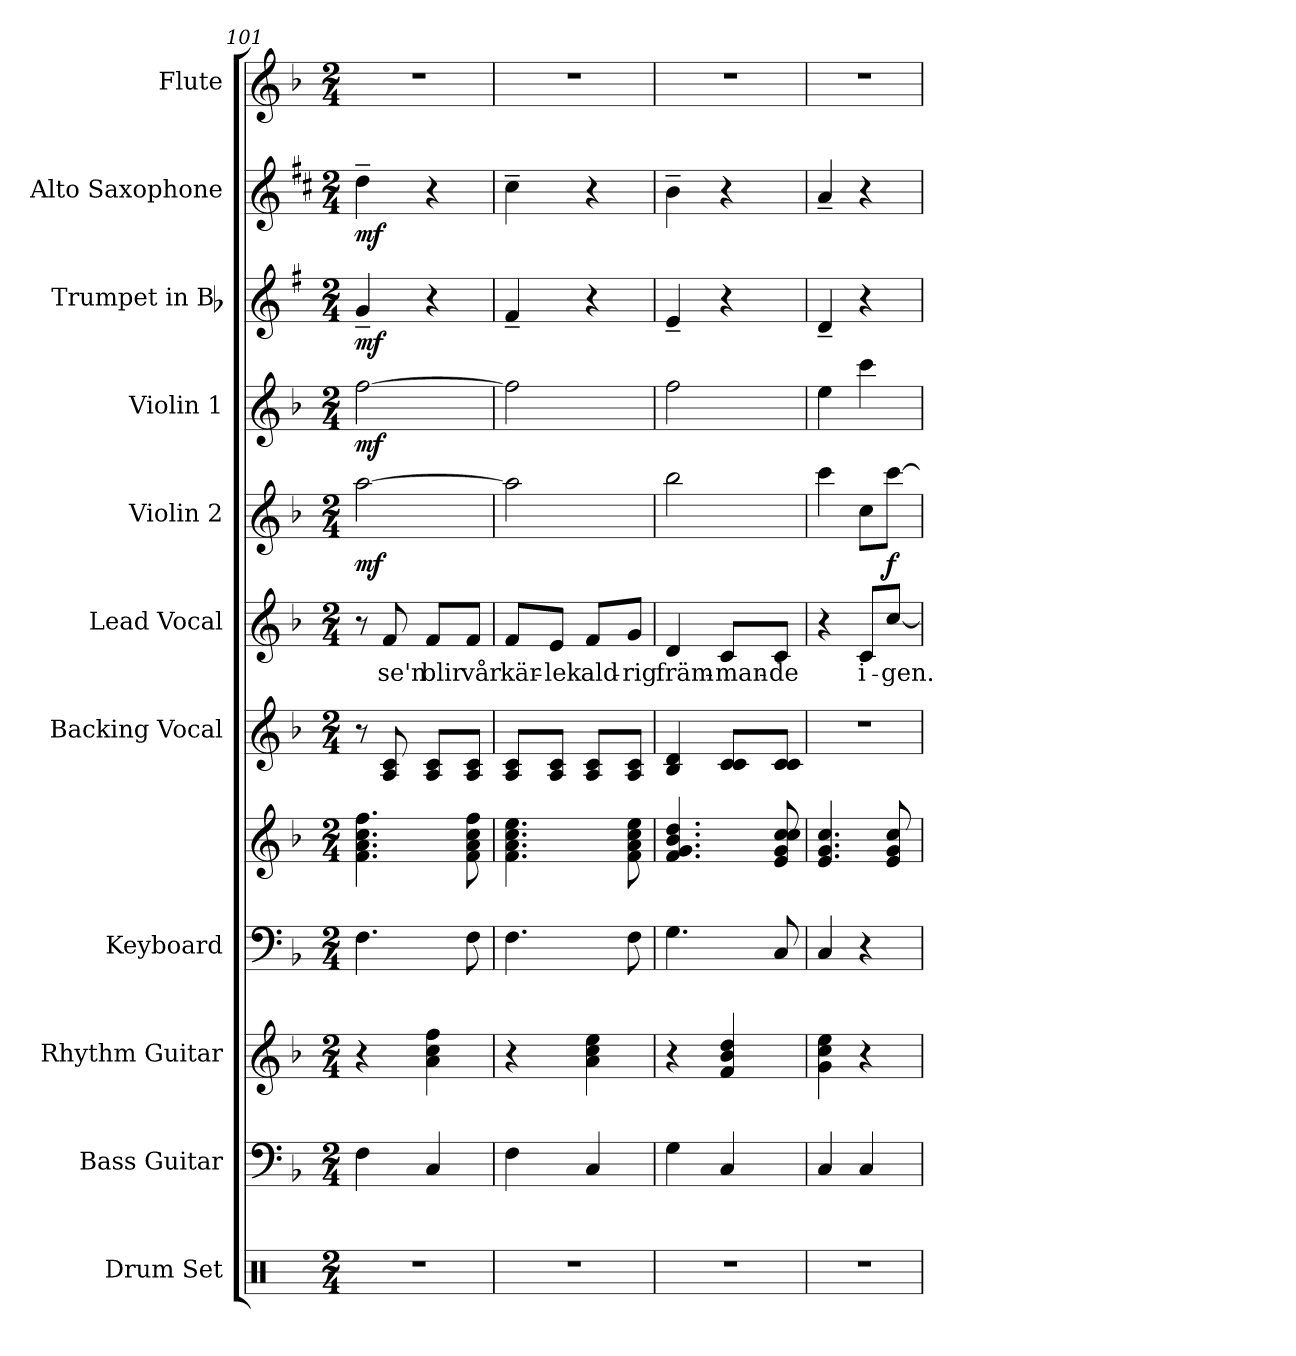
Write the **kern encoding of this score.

**kern	**kern	**kern	**kern	**kern	**kern	**kern	**text	**kern	**dynam	**kern	**dynam	**kern	**dynam	**kern	**dynam	**kern
*part11	*part10	*part9	*part8	*part8	*part7	*part6	*part6	*part5	*part5	*part4	*part4	*part3	*part3	*part2	*part2	*part1
*staff12	*staff11	*staff10	*staff9	*staff8	*staff7	*staff6	*staff6	*staff5	*staff5	*staff4	*staff4	*staff3	*staff3	*staff2	*staff2	*staff1
*I"Drum Set	*I"Bass Guitar	*I"Rhythm Guitar	*I"Keyboard	*	*I"Backing Vocal	*I"Lead Vocal	*	*I"Violin 2	*	*I"Violin 1	*	*I"Trumpet in Bb	*	*I"Alto Saxophone	*	*I"Flute
*I'Dr.	*I'Bass	*I'Rhy.	*I'Kbd.	*	*	*	*	*I'Vln. 2	*	*I'Vln. 1	*	*I'Tpt.	*	*I'Alto Sax.	*	*I'Fl.
*clefX	*clefF4	*clefG2	*clefF4	*clefG2	*clefG2	*clefG2	*	*clefG2	*	*clefG2	*	*clefG2	*	*clefG2	*	*clefG2
*	*ITrd7c12	*ITrd7c12	*	*	*	*	*	*	*	*	*	*ITrd1c2	*	*ITrd5c9	*	*
*k[]	*k[b-]	*k[b-]	*k[b-]	*k[b-]	*k[b-]	*k[b-]	*	*k[b-]	*	*k[b-]	*	*k[b-]	*	*k[b-]	*	*k[b-]
*C:	*F:	*F:	*F:	*F:	*F:	*F:	*	*F:	*	*F:	*	*F:	*	*F:	*	*F:
*M2/4	*M2/4	*M2/4	*M2/4	*M2/4	*M2/4	*M2/4	*	*M2/4	*	*M2/4	*	*M2/4	*	*M2/4	*	*M2/4
=101	=101	=101	=101	=101	=101	=101	=101	=101	=101	=101	=101	=101	=101	=101	=101	=101
!LO:N:vis=1	!	!	!	!	!	!	!	!	!	!	!	!	!	!	!	!LO:N:vis=1
2r	4FFi\	4r	4.Fi\	4.fi\ 4.ai 4.cci 4.ffi	8r	8r	.	[>2aai\	mf	[>2ffi\	mf	4f~i/	mf	4f~i\	mf	2r
!	!	!	!	!	!	!	!LO:LY:b:color=#000000	!	!	!	!	!	!	!	!	!
.	.	.	.	.	8Ai/ 8ci	8fi/	se'n	.	.	.	.	.	.	.	.	.
!	!	!	!	!	!	!	!LO:LY:b:color=#000000	!	!	!	!	!	!	!	!	!
.	4CCi/	4Ai\ 4ci 4fi	.	.	8Ai/ 8ciL	8fi/L	blir	.	.	.	.	4r	.	4r	.	.
!	!	!	!	!	!	!	!LO:LY:b:color=#000000	!	!	!	!	!	!	!	!	!
.	.	.	8Fi\	8fi\ 8ai 8cci 8ffi	8Ai/ 8ciJ	8fi/J	vår	.	.	.	.	.	.	.	.	.
=102	=102	=102	=102	=102	=102	=102	=102	=102	=102	=102	=102	=102	=102	=102	=102	=102
!LO:N:vis=1	!	!	!	!	!	!	!	!	!	!	!	!	!	!	!	!
!	!	!	!	!	!	!	!LO:LY:b:color=#000000	!	!	!	!	!	!	!	!	!LO:N:vis=1
2r	4FFi\	4r	4.Fi\	4.fi\ 4.ai 4.cci 4.eei	8Ai/ 8ciL	8fi/L	kär-	2aai\]	.	2ffi\]	.	4e~i/	.	4e~i\	.	2r
!	!	!	!	!	!	!	!LO:LY:b:color=#000000	!	!	!	!	!	!	!	!	!
.	.	.	.	.	8Ai/ 8ciJ	8ei/J	-lek	.	.	.	.	.	.	.	.	.
!	!	!	!	!	!	!	!LO:LY:b:color=#000000	!	!	!	!	!	!	!	!	!
.	4CCi/	4Ai\ 4ci 4ei	.	.	8Ai/ 8ciL	8fi/L	ald-	.	.	.	.	4r	.	4r	.	.
!	!	!	!	!	!	!	!LO:LY:b:color=#000000	!	!	!	!	!	!	!	!	!
.	.	.	8Fi\	8fi\ 8ai 8cci 8eei	8Ai/ 8ciJ	8gi/J	-rig	.	.	.	.	.	.	.	.	.
!!LO:PB:g=z
=103	=103	=103	=103	=103	=103	=103	=103	=103	=103	=103	=103	=103	=103	=103	=103	=103
!LO:N:vis=1	!	!	!	!	!	!	!	!	!	!	!	!	!	!	!	!
!	!	!	!	!	!	!	!LO:LY:b:color=#000000	!	!	!	!	!	!	!	!	!LO:N:vis=1
2r	4GGi\	4r	4.Gi\	4.fi/ 4.gi 4.b-i 4.ddi	4B-i/ 4di	4di/	främ-	2bb-i\	.	2ffi\	.	4d~i/	.	4d~i\	.	2r
!	!	!	!	!	!	!	!LO:LY:b:color=#000000	!	!	!	!	!	!	!	!	!
.	4CCi/	4Fi/ 4B-i 4di	.	.	8ci/ 8ciL	8ci/L	-man-	.	.	.	.	4r	.	4r	.	.
!	!	!	!	!	!	!	!LO:LY:b:color=#000000	!	!	!	!	!	!	!	!	!
.	.	.	8Ci/	8ei/ 8gi 8cci 8cci	8ci/ 8ciJ	8ci/J	-de	.	.	.	.	.	.	.	.	.
=104	=104	=104	=104	=104	=104	=104	=104	=104	=104	=104	=104	=104	=104	=104	=104	=104
!LO:N:vis=1	!	!	!	!	!LO:N:vis=1	!	!	!	!	!	!	!	!	!	!	!LO:N:vis=1
2r	4CCi/	4Gi\ 4ci 4ei	4Ci/	4.ei/ 4.gi 4.cci	2r	4r	.	4ccci\	.	4eei\	.	4c~i/	.	4c~i/	.	2r
!	!	!	!	!	!	!	!LO:LY:b:color=#000000	!	!	!	!	!	!	!	!	!
.	4CCi/	4r	4r	.	.	8ci/L	i-	8cci\L	.	4ccci\	.	4r	.	4r	.	.
!	!	!	!	!	!	!	!LO:LY:b:color=#000000	!	!	!	!	!	!	!	!	!
.	.	.	.	8ei/ 8gi 8cci	.	[<8cci/J	-gen.	[>8ccci\J	f	.	.	.	.	.	.	.
=	=	=	=	=	=	=	=	=	=	=	=	=	=	=	=	=
*-	*-	*-	*-	*-	*-	*-	*-	*-	*-	*-	*-	*-	*-	*-	*-	*-
